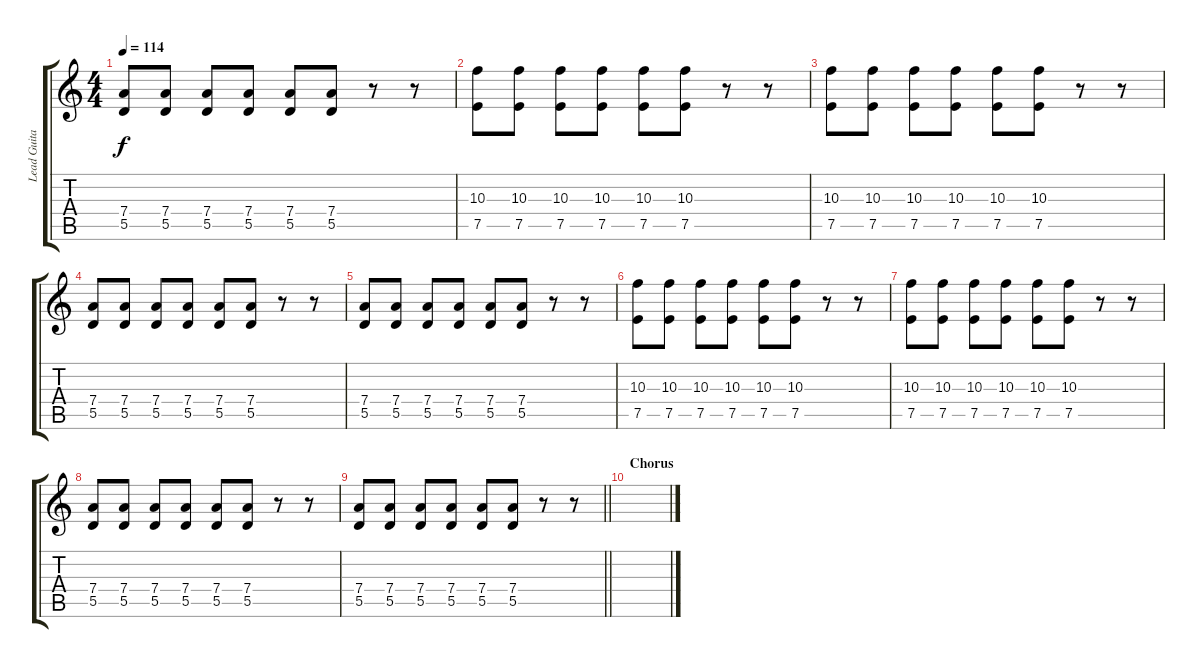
\track ("Lead Guitar" "Lead Guita") {instrument distortionguitar}
\staff {score tabs}
\tuning (E4 B3 G3 D3 A2 E2) {hide}
\ts (4 4)
\tempo 114
\clef g2
\ks c
(7.4 5.5).8{dy f} (7.4 5.5).8 (7.4 5.5).8 (7.4 5.5).8 (7.4 5.5).8 (7.4 5.5).8 r.8 r.8 |
(10.3 7.5).8 (10.3 7.5).8 (10.3 7.5).8 (10.3 7.5).8 (10.3 7.5).8 (10.3 7.5).8 r.8 r.8 |
(10.3 7.5).8 (10.3 7.5).8 (10.3 7.5).8 (10.3 7.5).8 (10.3 7.5).8 (10.3 7.5).8 r.8 r.8 |
(7.4 5.5).8 (7.4 5.5).8 (7.4 5.5).8 (7.4 5.5).8 (7.4 5.5).8 (7.4 5.5).8 r.8 r.8 |
(7.4 5.5).8 (7.4 5.5).8 (7.4 5.5).8 (7.4 5.5).8 (7.4 5.5).8 (7.4 5.5).8 r.8 r.8 |
(10.3 7.5).8 (10.3 7.5).8 (10.3 7.5).8 (10.3 7.5).8 (10.3 7.5).8 (10.3 7.5).8 r.8 r.8 |
(10.3 7.5).8 (10.3 7.5).8 (10.3 7.5).8 (10.3 7.5).8 (10.3 7.5).8 (10.3 7.5).8 r.8 r.8 |
(7.4 5.5).8 (7.4 5.5).8 (7.4 5.5).8 (7.4 5.5).8 (7.4 5.5).8 (7.4 5.5).8 r.8 r.8 |
\barLineRight lightlight
(7.4 5.5).8 (7.4 5.5).8 (7.4 5.5).8 (7.4 5.5).8 (7.4 5.5).8 (7.4 5.5).8 r.8 r.8 |
\section ("" "Chorus")
